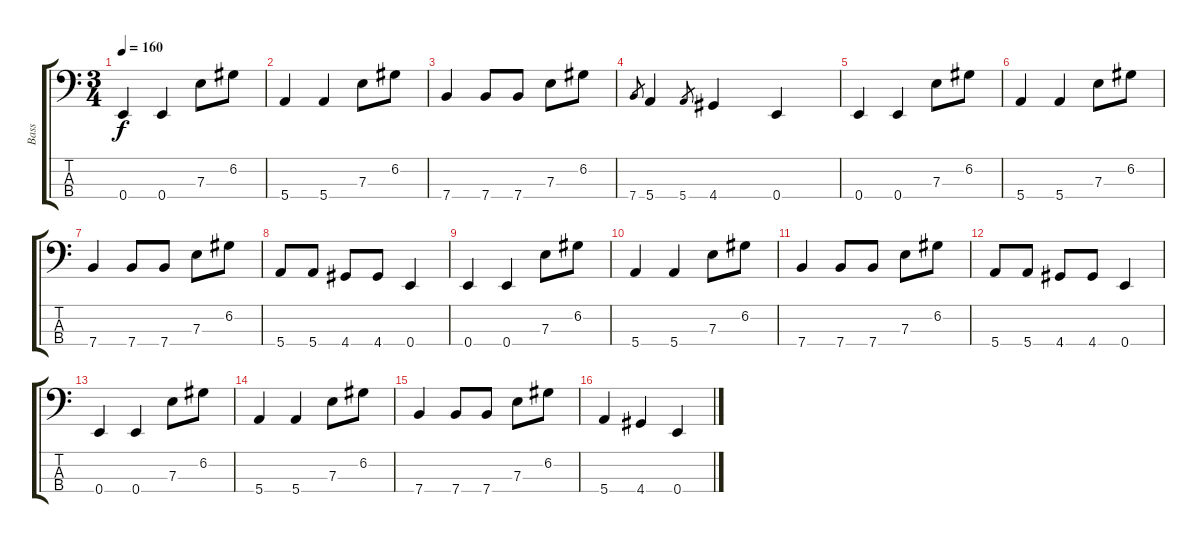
\track ("Bass" "Bass") {instrument electricbasspick}
\staff {score tabs}
\tuning (G2 D2 A1 E1) {hide}
\ts (3 4)
\tempo 160
\clef f4
\ks c
0.4.4{dy f} 0.4.4 7.3.8 6.2.8 |
5.4.4 5.4.4 7.3.8 6.2.8 |
7.4.4 7.4.8 7.4.8 7.3.8 6.2.8 |
7.4.8{gr} 5.4.4 5.4.8{gr} 4.4.4 0.4.4 |
0.4.4 0.4.4 7.3.8 6.2.8 |
5.4.4 5.4.4 7.3.8 6.2.8 |
7.4.4 7.4.8 7.4.8 7.3.8 6.2.8 |
5.4.8 5.4.8 4.4.8 4.4.8 0.4.4 |
0.4.4 0.4.4 7.3.8 6.2.8 |
5.4.4 5.4.4 7.3.8 6.2.8 |
7.4.4 7.4.8 7.4.8 7.3.8 6.2.8 |
5.4.8 5.4.8 4.4.8 4.4.8 0.4.4 |
0.4.4 0.4.4 7.3.8 6.2.8 |
5.4.4 5.4.4 7.3.8 6.2.8 |
7.4.4 7.4.8 7.4.8 7.3.8 6.2.8 |
5.4.4 4.4.4 0.4.4
